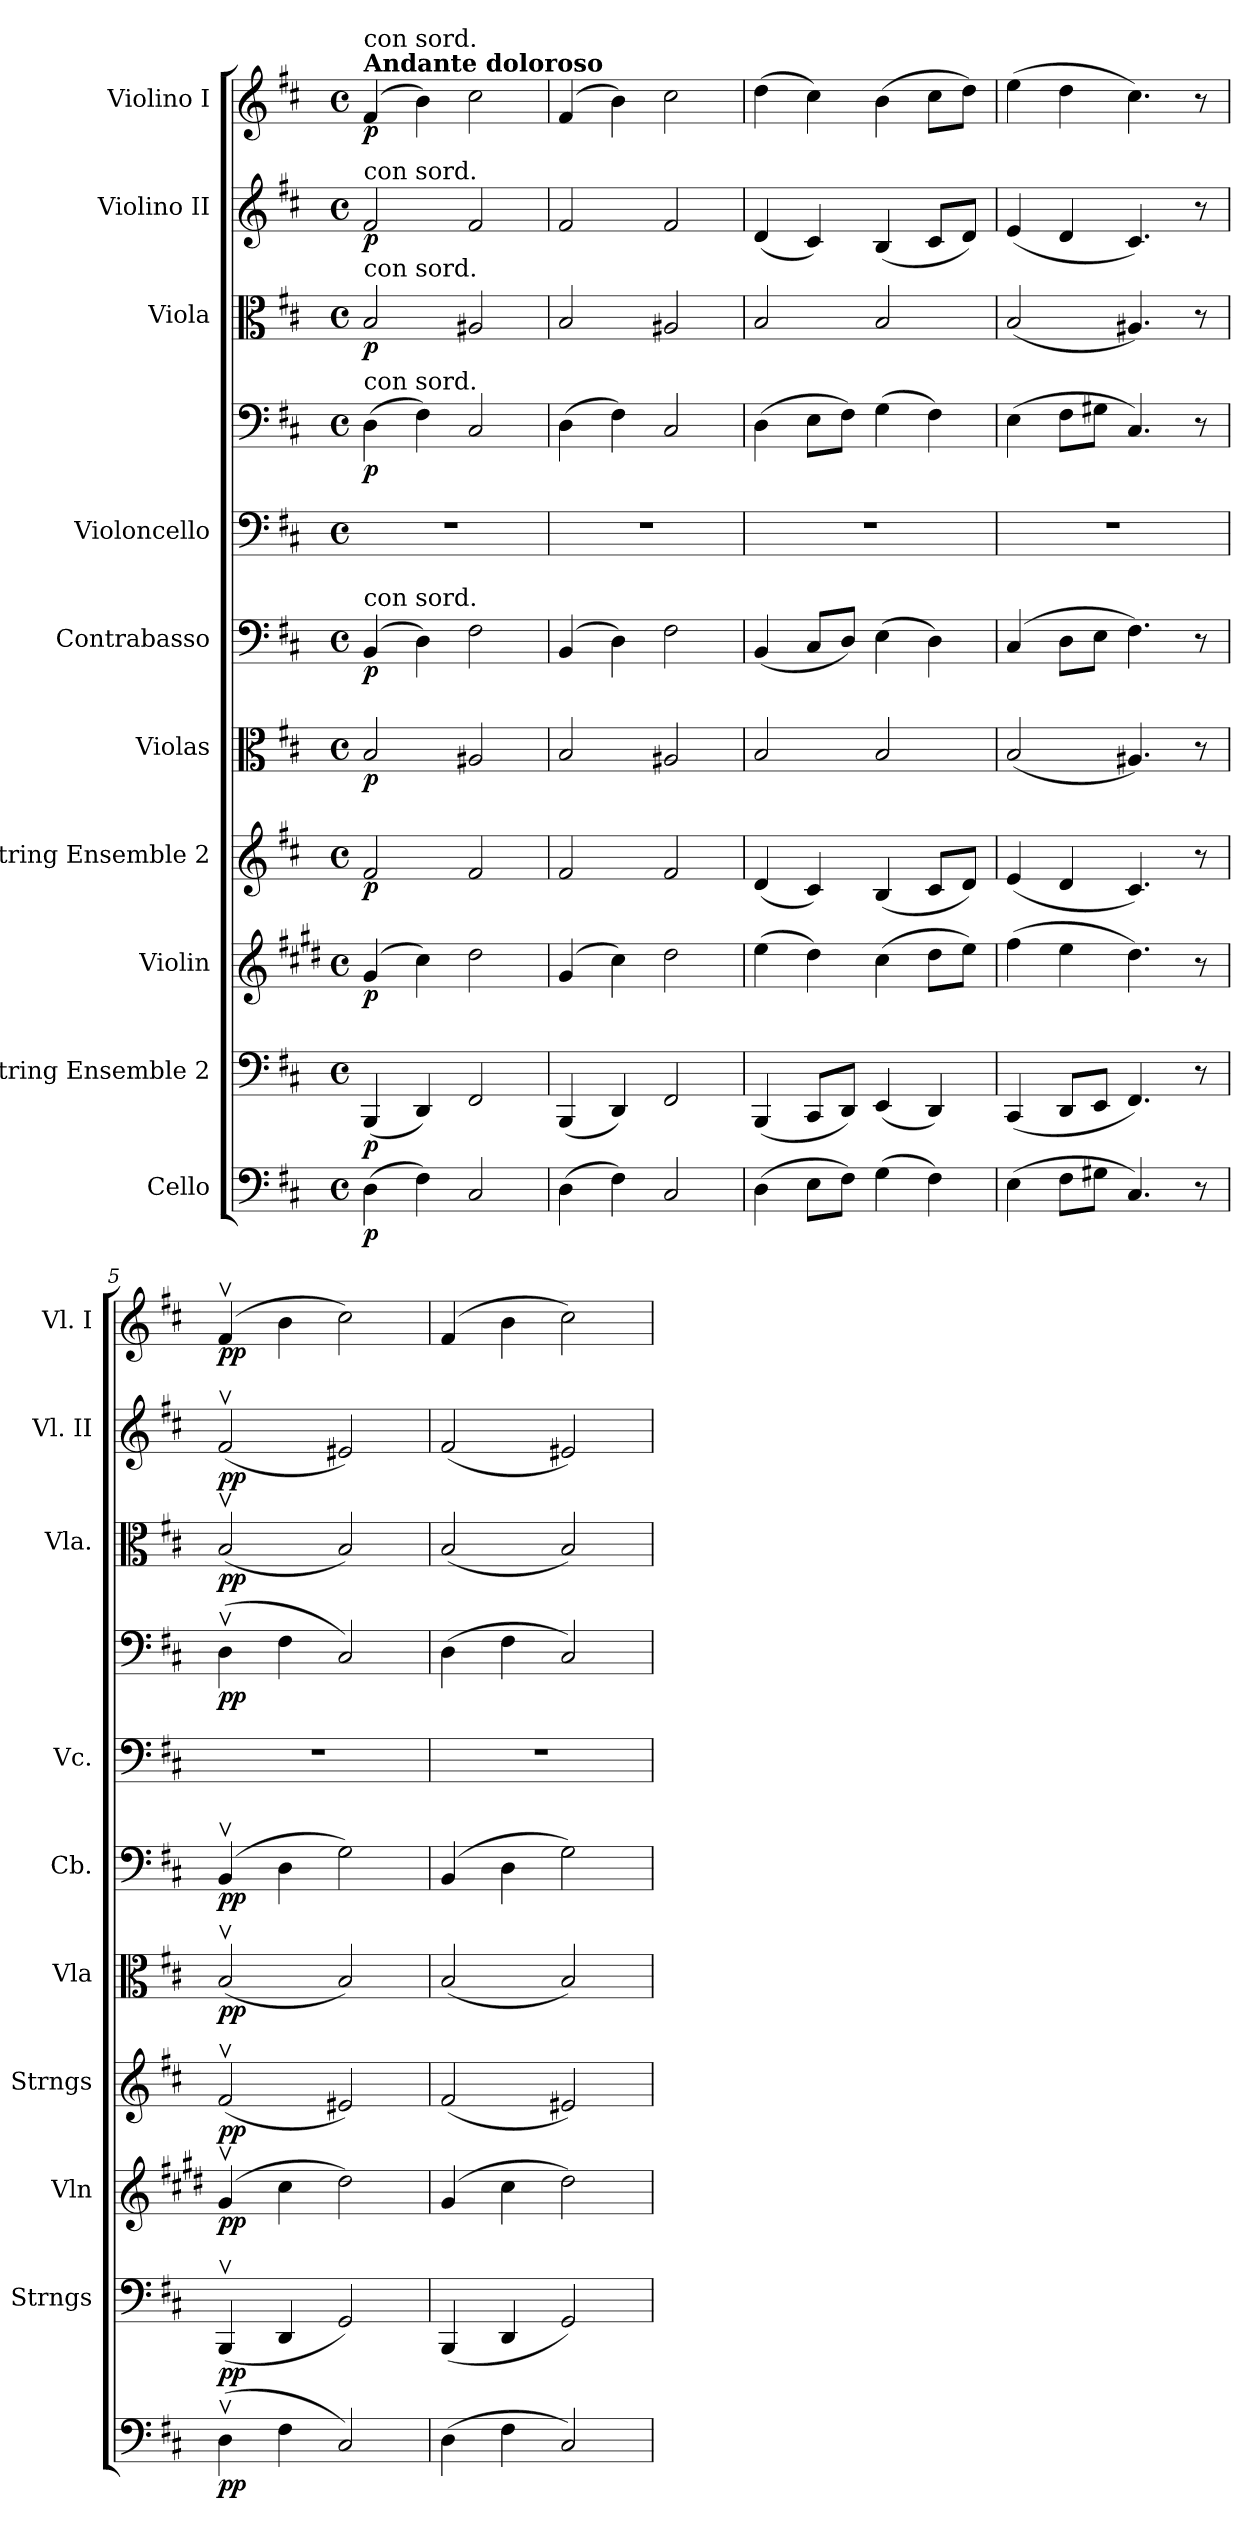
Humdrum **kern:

**kern	**dynam	**kern	**dynam	**kern	**dynam	**kern	**dynam	**kern	**dynam	**kern	**dynam	**kern	**kern	**dynam	**kern	**dynam	**kern	**dynam	**kern	**dynam
*part10	*part10	*part9	*part9	*part8	*part8	*part7	*part7	*part6	*part6	*part5	*part5	*part4	*part4	*part4	*part3	*part3	*part2	*part2	*part1	*part1
*staff11	*staff11	*staff10	*staff10	*staff9	*staff9	*staff8	*staff8	*staff7	*staff7	*staff6	*staff6	*staff5	*staff4	*staff4/5	*staff3	*staff3	*staff2	*staff2	*staff1	*staff1
*I"Cello	*	*I"String Ensemble 2	*	*I"Violin	*	*I"String Ensemble 2	*	*I"Violas	*	*I"Contrabasso	*	*I"Violoncello	*	*	*I"Viola	*	*I"Violino II	*	*I"Violino I	*
*	*	*I'Strngs	*	*I'Vln	*	*I'Strngs	*	*I'Vla	*	*I'Cb.	*	*I'Vc.	*	*	*I'Vla.	*	*I'Vl. II	*	*I'Vl. I	*
*clefF4	*	*clefF4	*	*clefG2	*	*clefG2	*	*clefC3	*	*clefF4	*	*clefF4	*clefF4	*	*clefC3	*	*clefG2	*	*clefG2	*
*	*	*	*	*ITrd1c2	*	*	*	*	*	*ITrd7c12	*	*	*	*	*	*	*	*	*	*
*k[f#c#]	*	*k[f#c#]	*	*k[f#c#]	*	*k[f#c#]	*	*k[f#c#]	*	*k[f#c#]	*	*k[f#c#]	*k[f#c#]	*	*k[f#c#]	*	*k[f#c#]	*	*k[f#c#]	*
*M4/4	*	*M4/4	*	*M4/4	*	*M4/4	*	*M4/4	*	*M4/4	*	*M4/4	*M4/4	*	*M4/4	*	*M4/4	*	*M4/4	*
*met(c)	*	*met(c)	*	*met(c)	*	*met(c)	*	*met(c)	*	*met(c)	*	*met(c)	*met(c)	*	*met(c)	*	*met(c)	*	*met(c)	*
=1	=1	=1	=1	=1	=1	=1	=1	=1	=1	=1	=1	=1	=1	=1	=1	=1	=1	=1	=1	=1
!	!	!	!	!	!	!	!	!	!	!	!	!	!	!	!	!	!	!	!LO:TX:a:B:t=Andante doloroso	!
!	!	!	!	!	!	!	!	!	!	!	!	!	!	!	!	!	!	!	!LO:TX:a:t=con sord.	!
!	!	!	!	!	!	!	!	!	!	!	!	!	!	!	!	!	!LO:TX:a:t=con sord.	!	!	!
!	!	!	!	!	!	!	!	!	!	!	!	!	!	!	!LO:TX:a:t=con sord.	!	!	!	!	!
!	!	!	!	!	!	!	!	!	!	!	!	!	!LO:TX:a:t=con sord.	!	!	!	!	!	!	!
!	!	!	!	!	!	!	!	!	!	!LO:TX:a:t=con sord.	!	!	!	!	!	!	!	!	!	!
!	!LO:DY:b	!	!LO:DY:b	!	!LO:DY:b	!	!LO:DY:b	!	!LO:DY:b	!	!LO:DY:b	!	!	!LO:DY:b	!	!LO:DY:b	!	!LO:DY:b	!	!LO:DY:b
(>4D\	p	(<4BBB/	p	(>4f#/	p	2f#/	p	2B/	p	(>4BBB/	p	1r	(>4D\	p	2B/	p	2f#/	p	(>4f#/	p
4F#\)	.	4DD/)	.	4b\)	.	.	.	.	.	4DD\)	.	.	4F#\)	.	.	.	.	.	4b\)	.
2C#/	.	2FF#/	.	2cc#\	.	2f#/	.	2A#X/	.	2FF#\	.	.	2C#/	.	2A#X/	.	2f#/	.	2cc#\	.
=2	=2	=2	=2	=2	=2	=2	=2	=2	=2	=2	=2	=2	=2	=2	=2	=2	=2	=2	=2	=2
(>4D\	.	(<4BBB/	.	(>4f#/	.	2f#/	.	2B/	.	(>4BBB/	.	1r	(>4D\	.	2B/	.	2f#/	.	(>4f#/	.
4F#\)	.	4DD/)	.	4b\)	.	.	.	.	.	4DD\)	.	.	4F#\)	.	.	.	.	.	4b\)	.
2C#/	.	2FF#/	.	2cc#\	.	2f#/	.	2A#X/	.	2FF#\	.	.	2C#/	.	2A#X/	.	2f#/	.	2cc#\	.
=3	=3	=3	=3	=3	=3	=3	=3	=3	=3	=3	=3	=3	=3	=3	=3	=3	=3	=3	=3	=3
(>4D\	.	(<4BBB/	.	(>4dd\	.	(<4d/	.	2B/	.	(<4BBB/	.	1r	(>4D\	.	2B/	.	(<4d/	.	(>4dd\	.
8E\L	.	8CC#/L	.	4cc#\)	.	4c#/)	.	.	.	8CC#/L	.	.	8E\L	.	.	.	4c#/)	.	4cc#\)	.
8F#\J)	.	8DD/J)	.	.	.	.	.	.	.	8DD/J)	.	.	8F#\J)	.	.	.	.	.	.	.
(>4G\	.	(<4EE/	.	(>4b\	.	(<4B/	.	2B/	.	(>4EE\	.	.	(>4G\	.	2B/	.	(<4B/	.	(>4b\	.
4F#\)	.	4DD/)	.	8cc#\L	.	8c#/L	.	.	.	4DD\)	.	.	4F#\)	.	.	.	8c#/L	.	8cc#\L	.
.	.	.	.	8dd\J)	.	8d/J)	.	.	.	.	.	.	.	.	.	.	8d/J)	.	8dd\J)	.
=4	=4	=4	=4	=4	=4	=4	=4	=4	=4	=4	=4	=4	=4	=4	=4	=4	=4	=4	=4	=4
(>4E\	.	(<4CC#/	.	(>4ee\	.	(<4e/	.	(<2B/	.	(>4CC#/	.	1r	(>4E\	.	(<2B/	.	(<4e/	.	(>4ee\	.
8F#\L	.	8DD/L	.	4dd\	.	4d/	.	.	.	8DD\L	.	.	8F#\L	.	.	.	4d/	.	4dd\	.
8G#X\J	.	8EE/J	.	.	.	.	.	.	.	8EE\J	.	.	8G#X\J	.	.	.	.	.	.	.
4.C#/)	.	4.FF#/)	.	4.cc#\)	.	4.c#/)	.	4.A#X/)	.	4.FF#\)	.	.	4.C#/)	.	4.A#X/)	.	4.c#/)	.	4.cc#\)	.
8r	.	8r	.	8r	.	8r	.	8r	.	8r	.	.	8r	.	8r	.	8r	.	8r	.
=5	=5	=5	=5	=5	=5	=5	=5	=5	=5	=5	=5	=5	=5	=5	=5	=5	=5	=5	=5	=5
!	!LO:DY:b	!	!LO:DY:b	!	!LO:DY:b	!	!LO:DY:b	!	!LO:DY:b	!	!LO:DY:b	!	!	!LO:DY:b	!	!LO:DY:b	!	!LO:DY:b	!	!LO:DY:b
(>4Dv\	pp	(<4BBBv/	pp	(>4f#v/	pp	(<2f#v/	pp	(<2Bv/	pp	(>4BBBv/	pp	1r	(>4Dv\	pp	(<2Bv/	pp	(<2f#v/	pp	(>4f#v/	pp
4F#\	.	4DD/	.	4b\	.	.	.	.	.	4DD\	.	.	4F#\	.	.	.	.	.	4b\	.
2C#/)	.	2GG/)	.	2cc#\)	.	2e#X/)	.	2B/)	.	2GG\)	.	.	2C#/)	.	2B/)	.	2e#X/)	.	2cc#\)	.
!!LO:LB:g=z
=6	=6	=6	=6	=6	=6	=6	=6	=6	=6	=6	=6	=6	=6	=6	=6	=6	=6	=6	=6	=6
(>4D\	.	(<4BBB/	.	(>4f#/	.	(<2f#/	.	(<2B/	.	(>4BBB/	.	1r	(>4D\	.	(<2B/	.	(<2f#/	.	(>4f#/	.
4F#\	.	4DD/	.	4b\	.	.	.	.	.	4DD\	.	.	4F#\	.	.	.	.	.	4b\	.
2C#/)	.	2GG/)	.	2cc#\)	.	2e#X/)	.	2B/)	.	2GG\)	.	.	2C#/)	.	2B/)	.	2e#X/)	.	2cc#\)	.
=	=	=	=	=	=	=	=	=	=	=	=	=	=	=	=	=	=	=	=	=
*-	*-	*-	*-	*-	*-	*-	*-	*-	*-	*-	*-	*-	*-	*-	*-	*-	*-	*-	*-	*-
